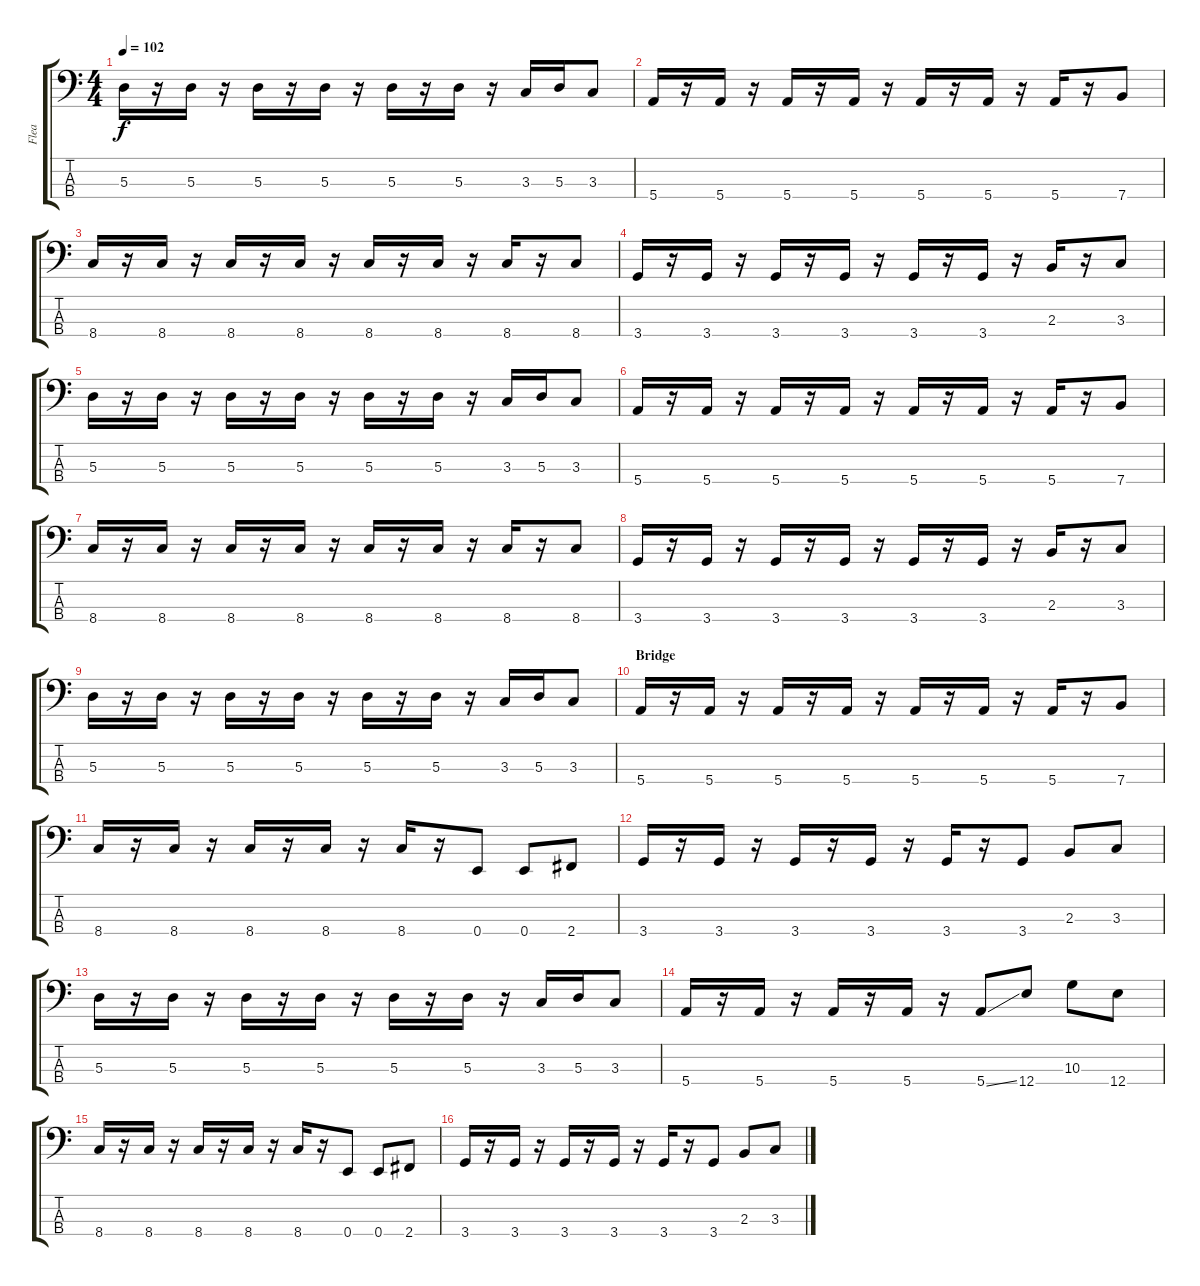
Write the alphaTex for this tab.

\track ("Flea" "Flea") {instrument electricbassfinger}
\staff {score tabs}
\tuning (G2 D2 A1 E1) {hide}
\ts (4 4)
\tempo 102
\clef f4
\ks c
5.3.16{dy f} r.16 5.3.16 r.16 5.3.16 r.16 5.3.16 r.16 5.3.16 r.16 5.3.16 r.16 3.3.16 5.3.16 3.3.8 |
5.4.16 r.16 5.4.16 r.16 5.4.16 r.16 5.4.16 r.16 5.4.16 r.16 5.4.16 r.16 5.4.16 r.16 7.4.8 |
8.4.16 r.16 8.4.16 r.16 8.4.16 r.16 8.4.16 r.16 8.4.16 r.16 8.4.16 r.16 8.4.16 r.16 8.4.8 |
3.4.16 r.16 3.4.16 r.16 3.4.16 r.16 3.4.16 r.16 3.4.16 r.16 3.4.16 r.16 2.3.16 r.16 3.3.8 |
5.3.16 r.16 5.3.16 r.16 5.3.16 r.16 5.3.16 r.16 5.3.16 r.16 5.3.16 r.16 3.3.16 5.3.16 3.3.8 |
5.4.16 r.16 5.4.16 r.16 5.4.16 r.16 5.4.16 r.16 5.4.16 r.16 5.4.16 r.16 5.4.16 r.16 7.4.8 |
8.4.16 r.16 8.4.16 r.16 8.4.16 r.16 8.4.16 r.16 8.4.16 r.16 8.4.16 r.16 8.4.16 r.16 8.4.8 |
3.4.16 r.16 3.4.16 r.16 3.4.16 r.16 3.4.16 r.16 3.4.16 r.16 3.4.16 r.16 2.3.16 r.16 3.3.8 |
5.3.16 r.16 5.3.16 r.16 5.3.16 r.16 5.3.16 r.16 5.3.16 r.16 5.3.16 r.16 3.3.16 5.3.16 3.3.8 |
\section ("" "Bridge")
5.4.16 r.16 5.4.16 r.16 5.4.16 r.16 5.4.16 r.16 5.4.16 r.16 5.4.16 r.16 5.4.16 r.16 7.4.8 |
8.4.16 r.16 8.4.16 r.16 8.4.16 r.16 8.4.16 r.16 8.4.16 r.16 0.4.8 0.4.8 2.4.8 |
3.4.16 r.16 3.4.16 r.16 3.4.16 r.16 3.4.16 r.16 3.4.16 r.16 3.4.8 2.3.8 3.3.8 |
5.3.16 r.16 5.3.16 r.16 5.3.16 r.16 5.3.16 r.16 5.3.16 r.16 5.3.16 r.16 3.3.16 5.3.16 3.3.8 |
5.4.16 r.16 5.4.16 r.16 5.4.16 r.16 5.4.16 r.16 5.4{ss}.8 12.4.8 10.3.8 12.4.8 |
8.4.16 r.16 8.4.16 r.16 8.4.16 r.16 8.4.16 r.16 8.4.16 r.16 0.4.8 0.4.8 2.4.8 |
3.4.16 r.16 3.4.16 r.16 3.4.16 r.16 3.4.16 r.16 3.4.16 r.16 3.4.8 2.3.8 3.3.8
